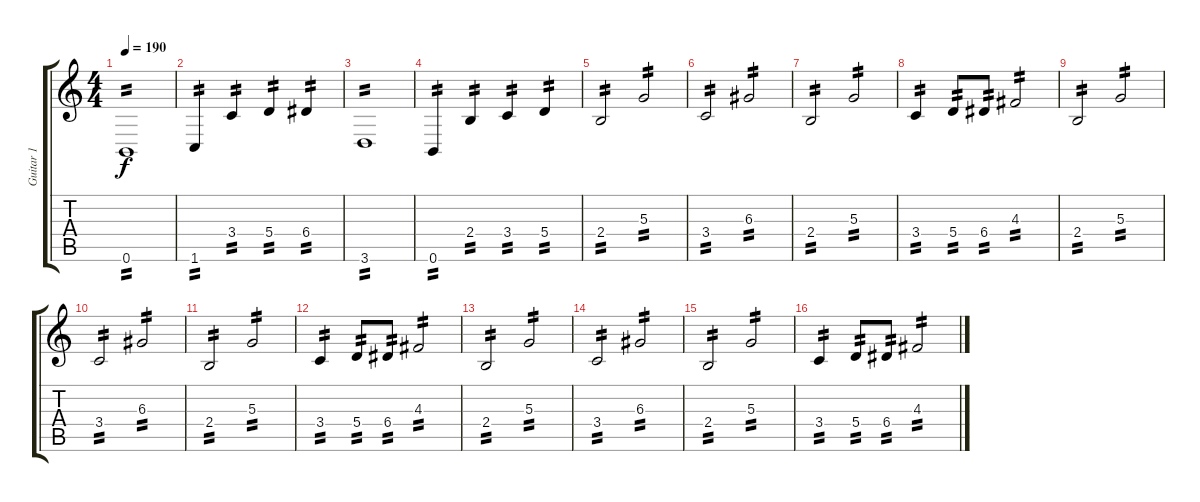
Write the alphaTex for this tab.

\track ("Guitar 1" "Guitar 1") {instrument distortionguitar}
\staff {score tabs}
\tuning (B3 Gb3 D3 A2 E2 B1) {hide}
\ts (4 4)
\tempo 190
\clef g2
\ks aminor
0.6.1{tp 2 dy f} |
1.6.4{tp 2} 3.4.4{tp 2} 5.4.4{tp 2} 6.4.4{tp 2} |
3.6.1{tp 2} |
0.6.4{tp 2} 2.4.4{tp 2} 3.4.4{tp 2} 5.4.4{tp 2} |
2.4.2{tp 2} 5.3.2{tp 2} |
3.4.2{tp 2} 6.3.2{tp 2} |
2.4.2{tp 2} 5.3.2{tp 2} |
3.4.4{tp 2} 5.4.8{tp 2} 6.4.8{tp 2} 4.3.2{tp 2} |
2.4.2{tp 2} 5.3.2{tp 2} |
3.4.2{tp 2} 6.3.2{tp 2} |
2.4.2{tp 2} 5.3.2{tp 2} |
3.4.4{tp 2} 5.4.8{tp 2} 6.4.8{tp 2} 4.3.2{tp 2} |
2.4.2{tp 2} 5.3.2{tp 2} |
3.4.2{tp 2} 6.3.2{tp 2} |
2.4.2{tp 2} 5.3.2{tp 2} |
3.4.4{tp 2} 5.4.8{tp 2} 6.4.8{tp 2} 4.3.2{tp 2}
